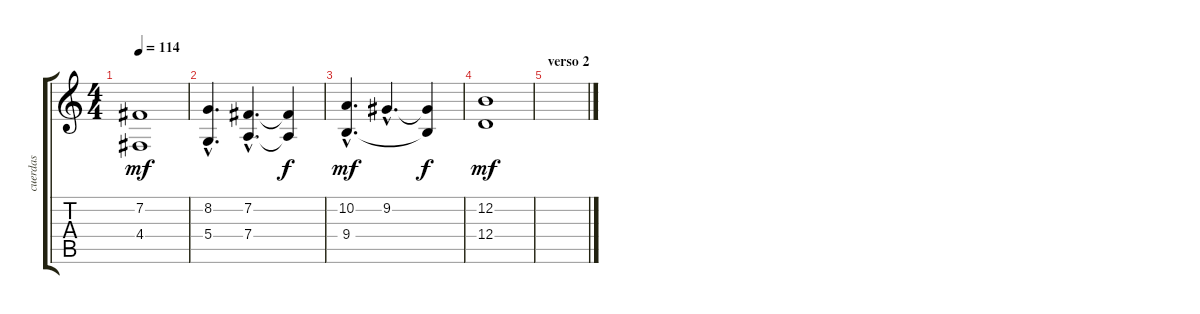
\track ("cuerdas" "cuerdas") {instrument tremolostrings}
\staff {score tabs}
\tuning (E4 B3 G3 D3 A2 E2) {hide}
\ts (4 4)
\tempo 114
\clef g2
\ks c
(7.2 4.4).1{dy mf} |
(8.2{hac} 5.4{hac}).4{d} (7.2{hac} 7.4{hac}).4{d} (7.2{t} 7.4{t}).4{dy f} |
(10.2{hac} 9.4{hac}).4{d dy mf} 9.2{hac}.4{d} (9.2{t} 9.4{t}).4{dy f} |
(12.2 12.4).1{dy mf} |
\section ("" "verso 2")
